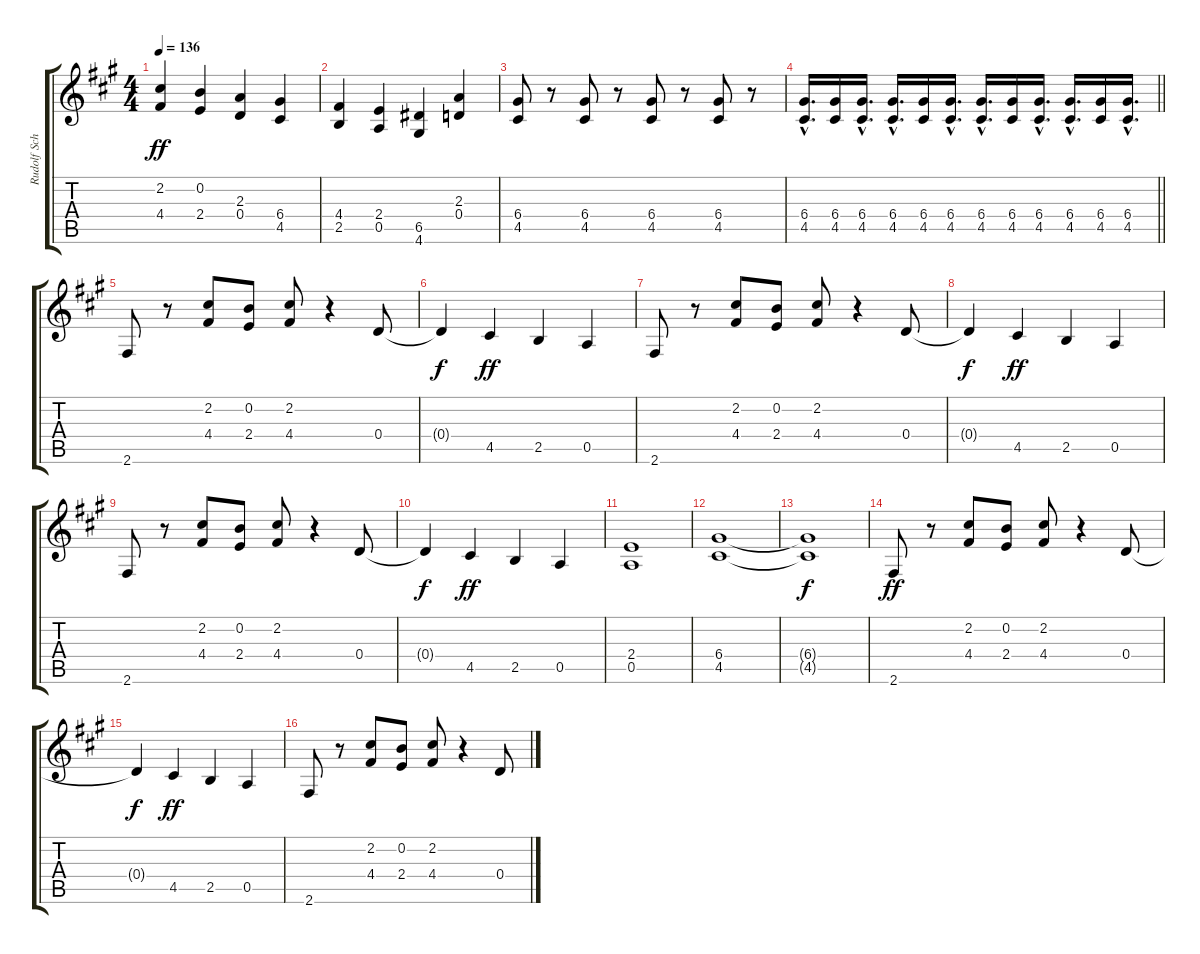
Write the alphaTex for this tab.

\track ("Rudolf Schenker" "Rudolf Sch") {instrument overdrivenguitar}
\staff {score tabs}
\tuning (E4 B3 G3 D3 A2 E2) {hide}
\ts (4 4)
\tempo 136
\clef g2
\ks a
(2.2 4.4).4{dy ff} (0.2 2.4).4 (2.3 0.4).4 (6.4 4.5).4 |
(4.4 2.5).4 (2.4 0.5).4 (6.5 4.6).4 (2.3 0.4).4 |
(6.4 4.5).8 r.8 (6.4 4.5).8 r.8 (6.4 4.5).8 r.8 (6.4 4.5).8 r.8 |
\barLineRight lightlight
(6.4{hac} 4.5{hac}).16{d} (6.4 4.5).16 (6.4{hac} 4.5{hac}).16{d} (6.4{hac} 4.5{hac}).16{d} (6.4 4.5).16 (6.4{hac} 4.5{hac}).16{d} (6.4{hac} 4.5{hac}).16{d} (6.4 4.5).16 (6.4{hac} 4.5{hac}).16{d} (6.4{hac} 4.5{hac}).16{d} (6.4 4.5).16 (6.4{hac} 4.5{hac}).16{d} |
2.6.8 r.8 (2.2 4.4).8 (0.2 2.4).8 (2.2 4.4).8 r.4 0.4.8 |
0.4{t}.4{dy f} 4.5.4{dy ff} 2.5.4 0.5.4 |
2.6.8 r.8 (2.2 4.4).8 (0.2 2.4).8 (2.2 4.4).8 r.4 0.4.8 |
0.4{t}.4{dy f} 4.5.4{dy ff} 2.5.4 0.5.4 |
2.6.8 r.8 (2.2 4.4).8 (0.2 2.4).8 (2.2 4.4).8 r.4 0.4.8 |
0.4{t}.4{dy f} 4.5.4{dy ff} 2.5.4 0.5.4 |
(2.4 0.5).1 |
(6.4 4.5).1 |
(6.4{t} 4.5{t}).1{dy f} |
2.6.8{dy ff} r.8 (2.2 4.4).8 (0.2 2.4).8 (2.2 4.4).8 r.4 0.4.8 |
0.4{t}.4{dy f} 4.5.4{dy ff} 2.5.4 0.5.4 |
2.6.8 r.8 (2.2 4.4).8 (0.2 2.4).8 (2.2 4.4).8 r.4 0.4.8
